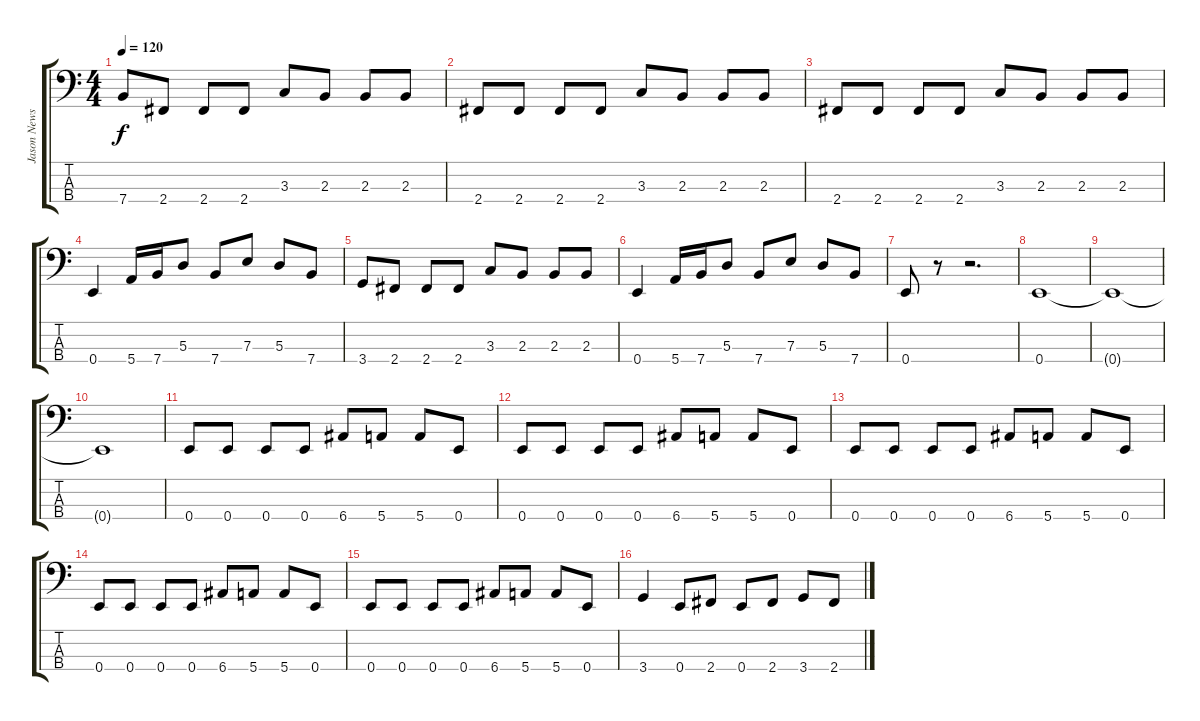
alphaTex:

\track ("Jason Newsted" "Jason News") {instrument electricbassfinger}
\staff {score tabs}
\tuning (G2 D2 A1 E1) {hide}
\ts (4 4)
\tempo 120
\clef f4
\ks c
7.4{t}.8{dy f} 2.4.8 2.4.8 2.4.8 3.3.8 2.3.8 2.3.8 2.3.8 |
2.4.8 2.4.8 2.4.8 2.4.8 3.3.8 2.3.8 2.3.8 2.3.8 |
2.4.8 2.4.8 2.4.8 2.4.8 3.3.8 2.3.8 2.3.8 2.3.8 |
0.4.4 5.4.16 7.4.16 5.3.8 7.4.8 7.3.8 5.3.8 7.4.8 |
3.4.8 2.4.8 2.4.8 2.4.8 3.3.8 2.3.8 2.3.8 2.3.8 |
0.4.4 5.4.16 7.4.16 5.3.8 7.4.8 7.3.8 5.3.8 7.4.8 |
0.4.8 r.8 r.2{d} |
0.4.1 |
0.4{t}.1 |
0.4{t}.1 |
0.4.8 0.4.8 0.4.8 0.4.8 6.4.8 5.4.8 5.4.8 0.4.8 |
0.4.8 0.4.8 0.4.8 0.4.8 6.4.8 5.4.8 5.4.8 0.4.8 |
0.4.8 0.4.8 0.4.8 0.4.8 6.4.8 5.4.8 5.4.8 0.4.8 |
0.4.8 0.4.8 0.4.8 0.4.8 6.4.8 5.4.8 5.4.8 0.4.8 |
0.4.8 0.4.8 0.4.8 0.4.8 6.4.8 5.4.8 5.4.8 0.4.8 |
3.4.4 0.4.8 2.4.8 0.4.8 2.4.8 3.4.8 2.4.8
